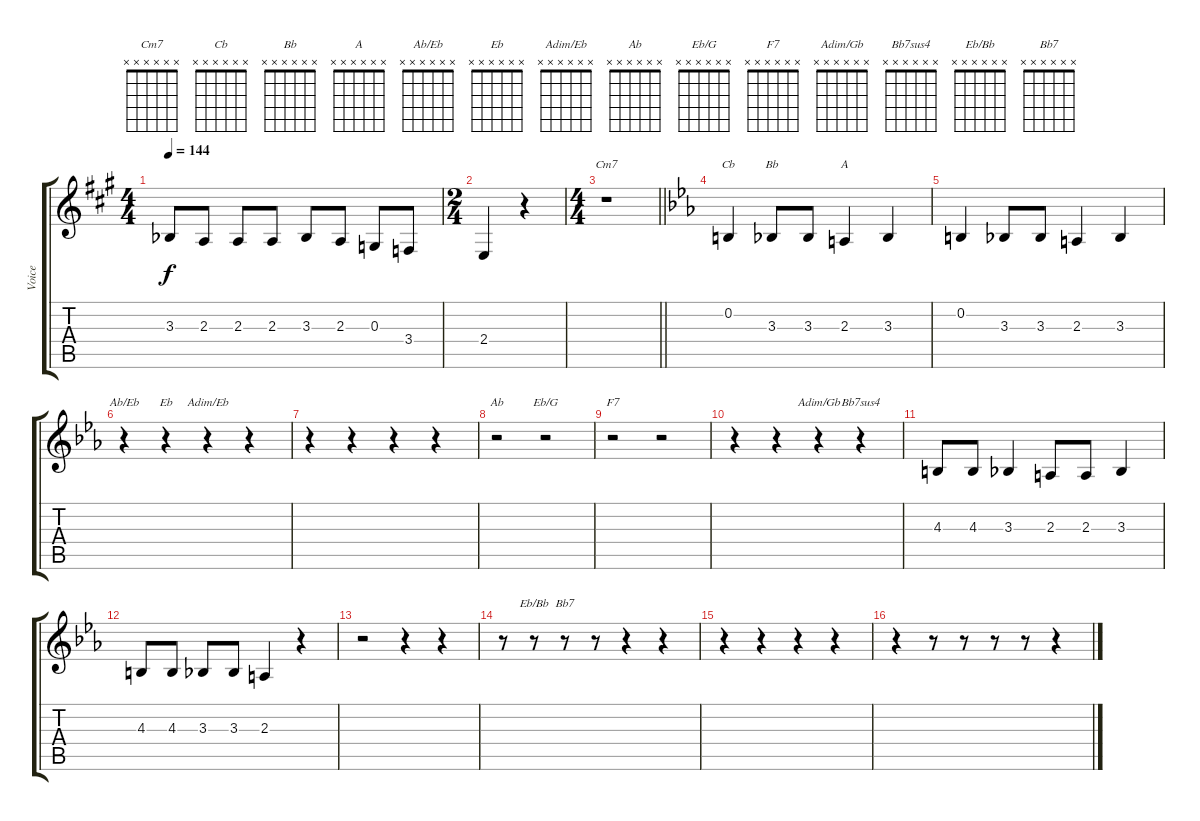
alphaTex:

\track ("Voice" "Voice") {instrument clarinet}
\staff {score tabs}
\tuning (E4 B3 G3 D3 A2 E2) {hide}
\chord ("Cm7" x x x x x x)
\chord ("Cb" x x x x x x)
\chord ("Bb" x x x x x x)
\chord ("A" x x x x x x)
\chord ("Ab/Eb" x x x x x x)
\chord ("Eb" x x x x x x)
\chord ("Adim/Eb" x x x x x x)
\chord ("Ab" x x x x x x)
\chord ("Eb/G" x x x x x x)
\chord ("F7" x x x x x x)
\chord ("Adim/Gb" x x x x x x)
\chord ("Bb7sus4" x x x x x x)
\chord ("Eb/Bb" x x x x x x)
\chord ("Bb7" x x x x x x)
\ts (4 4)
\tempo 144
\clef g2
\ks a
3.3{acc b}.8{dy f} 2.3.8 2.3.8 2.3.8 3.3{acc b}.8 2.3.8 0.3.8 3.4.8 |
\ts (2 4)
2.4.4 r.4 |
\ts (4 4)
\barLineRight lightlight
r.1{ch "Cm7"} |
\ks eb
0.2.4{ch "Cb"} 3.3.8{ch "Bb"} 3.3.8 2.3.4{ch "A"} 3.3.4 |
0.2.4 3.3.8 3.3.8 2.3.4 3.3.4 |
r.4{ch "Ab/Eb"} r.4{ch "Eb"} r.4{ch "Adim/Eb"} r.4 |
r.4 r.4 r.4 r.4 |
r.2{ch "Ab"} r.2{ch "Eb/G"} |
r.2{ch "F7"} r.2 |
r.4 r.4 r.4{ch "Adim/Gb"} r.4{ch "Bb7sus4"} |
4.3.8 4.3.8 3.3.4 2.3.8 2.3.8 3.3.4 |
4.3.8 4.3.8 3.3.8 3.3.8 2.3.4 r.4 |
r.2 r.4 r.4 |
r.8 r.8{ch "Eb/Bb"} r.8{ch "Bb7"} r.8 r.4 r.4 |
r.4 r.4 r.4 r.4 |
r.4 r.8 r.8 r.8 r.8 r.4
